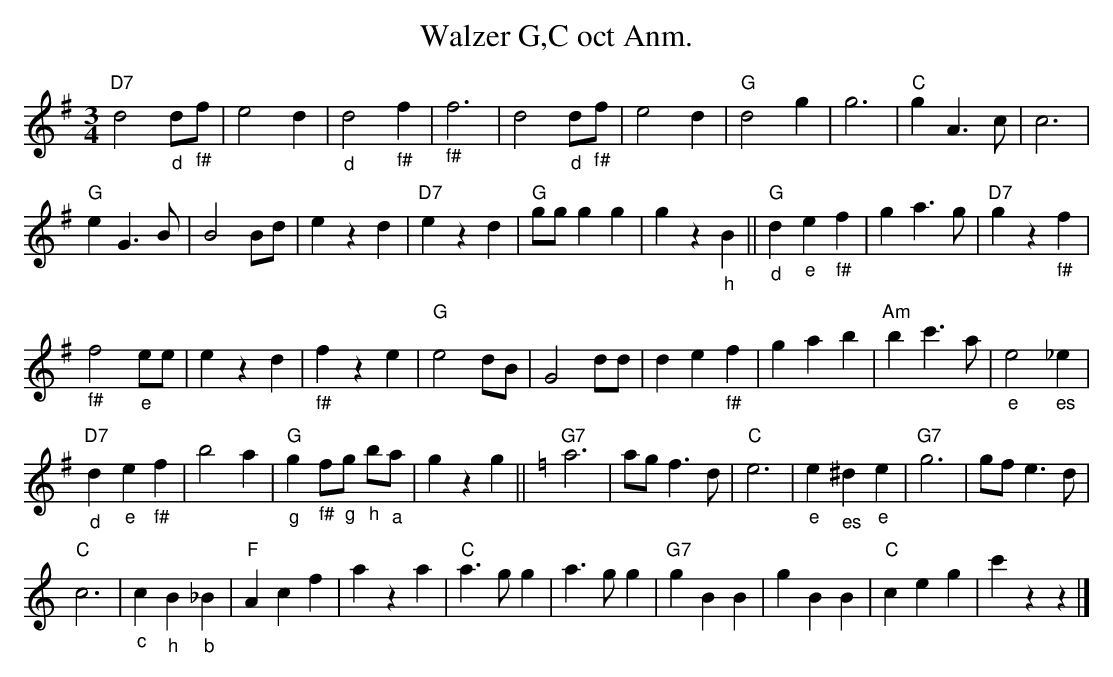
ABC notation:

X:1
T:Walzer G,C oct Anm.
M:3/4
L:1/4
K:Gmaj
"D7"d2 "_d"d/2"_f#"f/2 | e2 d | "_d"d2 "_f#"f | "_f#"f3 | d2 "_d"d/2"_f#"f/2 | e2 d | "G"d2 g | g3 | "C"gA>c | c3 |
"G"e G>B | B2 B/2d/2 | e z d | "D7"ezd | "G"g/2g/2 gg | g z "_h"B || "G""_d"d"_e"e"_f#"f | ga>g | "D7"gz"_f#"f |
"_f#"f2 "_e"e/2e/2 | ezd | "_f#"fze | "G"e2 d/2B/2 | G2 d/2d/2 | de"_f#"f | gab | "Am"bc'>a | "_e"e2 "_es"_e |
"D7""_d"d"_e"e"_f#"f | b2a | "G""_g"g "_f#"f/2"_g"g/2 "_h"b/2"_a"a/2 | gzg || [K:Cmaj] "G7"a3 | a/2g/2 f>d | "C"e3 | "_e"e"_es"^d"_e"e | "G7"g3 | g/2f/2 e>d |
"C"c3 | "_c"c"_h"B"_b"_B | "F"Acf | aza | "C"a>g g | a>g g | "G7"gBB | gBB | "C"ceg | c'zz |]
